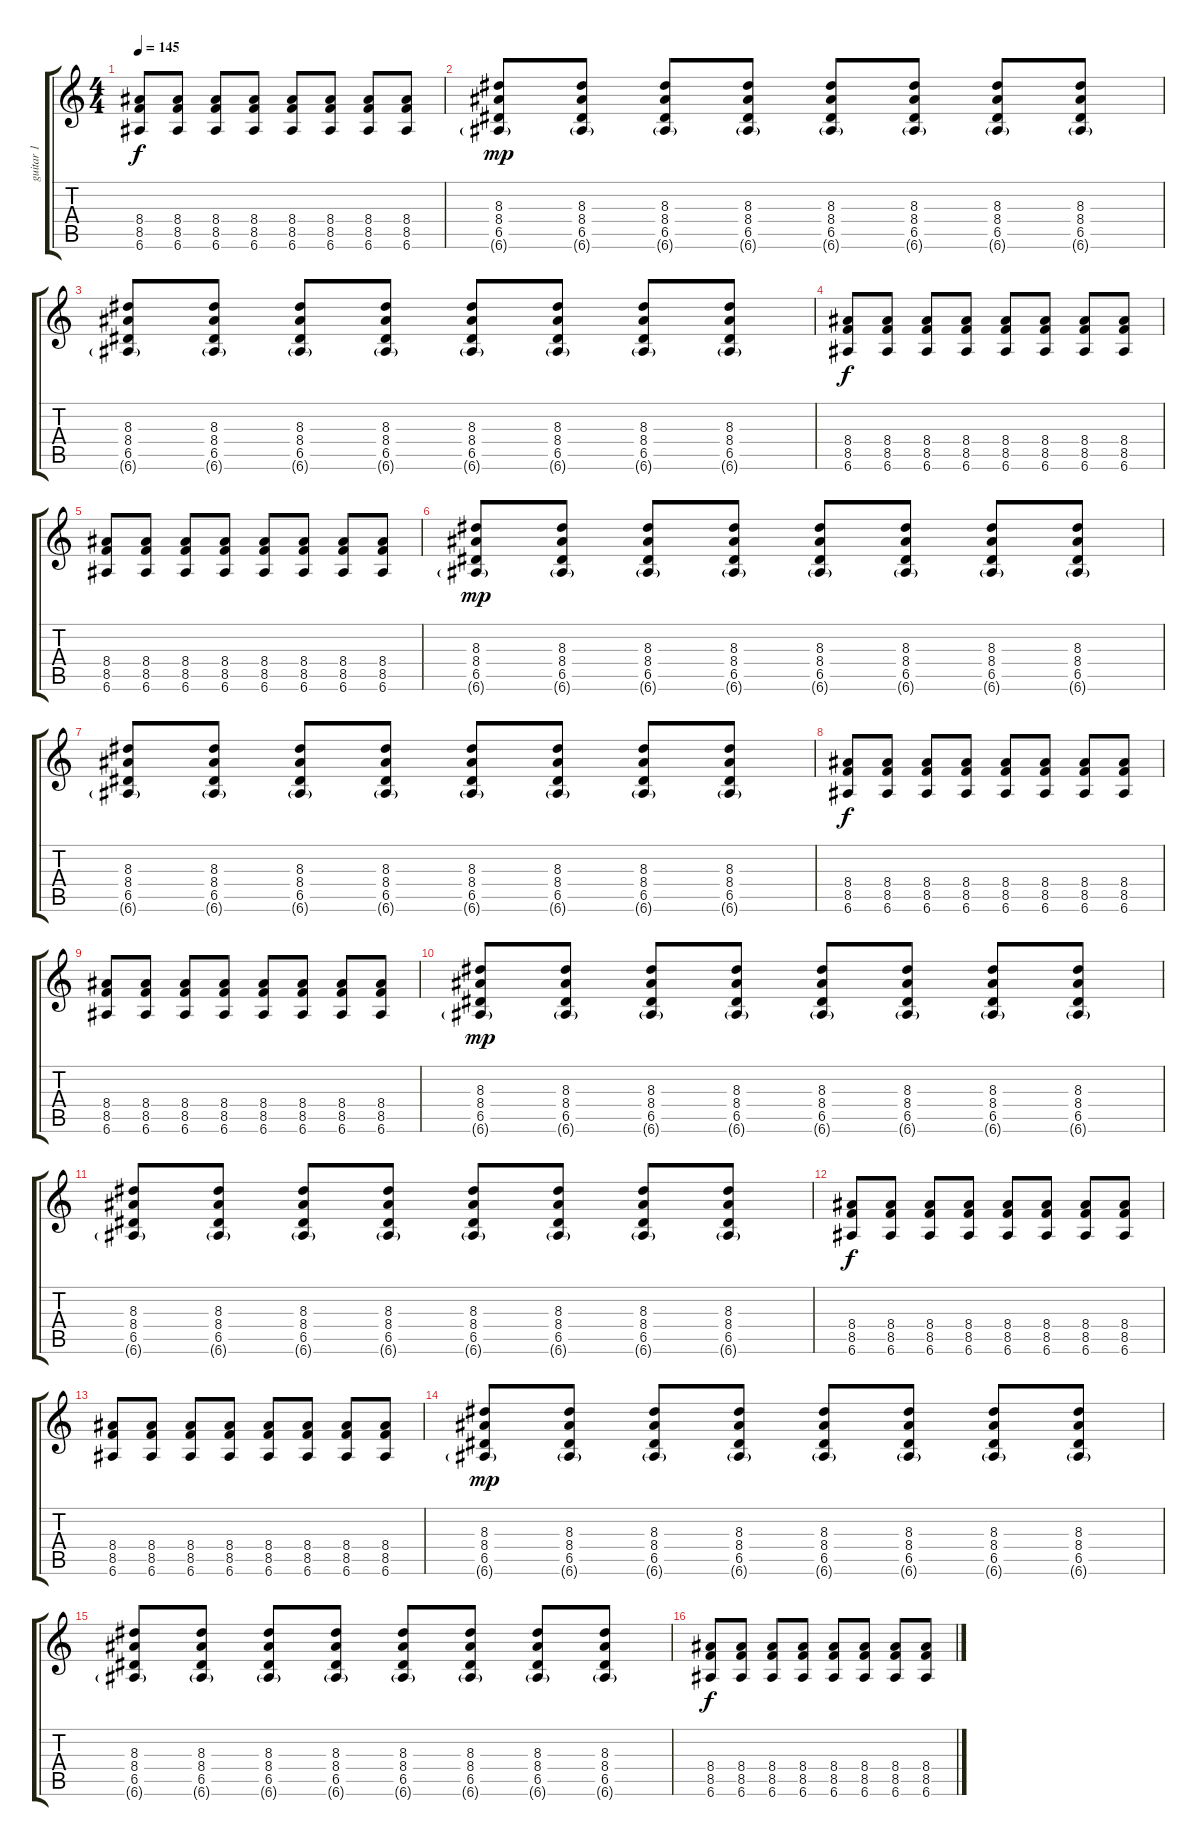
\track ("guitar 1" "guitar 1") {instrument distortionguitar}
\staff {score tabs}
\tuning (E4 B3 G3 D3 A2 E2) {hide}
\ts (4 4)
\tempo 145
\clef g2
\ks c
(8.4 8.5 6.6).8{dy f} (8.4 8.5 6.6).8 (8.4 8.5 6.6).8 (8.4 8.5 6.6).8 (8.4 8.5 6.6).8 (8.4 8.5 6.6).8 (8.4 8.5 6.6).8 (8.4 8.5 6.6).8 |
(8.3 8.4 6.5 6.6{g}).8{dy mp} (8.3 8.4 6.5 6.6{g}).8 (8.3 8.4 6.5 6.6{g}).8 (8.3 8.4 6.5 6.6{g}).8 (8.3 8.4 6.5 6.6{g}).8 (8.3 8.4 6.5 6.6{g}).8 (8.3 8.4 6.5 6.6{g}).8 (8.3 8.4 6.5 6.6{g}).8 |
(8.3 8.4 6.5 6.6{g}).8 (8.3 8.4 6.5 6.6{g}).8 (8.3 8.4 6.5 6.6{g}).8 (8.3 8.4 6.5 6.6{g}).8 (8.3 8.4 6.5 6.6{g}).8 (8.3 8.4 6.5 6.6{g}).8 (8.3 8.4 6.5 6.6{g}).8 (8.3 8.4 6.5 6.6{g}).8 |
(8.4 8.5 6.6).8{dy f} (8.4 8.5 6.6).8 (8.4 8.5 6.6).8 (8.4 8.5 6.6).8 (8.4 8.5 6.6).8 (8.4 8.5 6.6).8 (8.4 8.5 6.6).8 (8.4 8.5 6.6).8 |
(8.4 8.5 6.6).8 (8.4 8.5 6.6).8 (8.4 8.5 6.6).8 (8.4 8.5 6.6).8 (8.4 8.5 6.6).8 (8.4 8.5 6.6).8 (8.4 8.5 6.6).8 (8.4 8.5 6.6).8 |
(8.3 8.4 6.5 6.6{g}).8{dy mp} (8.3 8.4 6.5 6.6{g}).8 (8.3 8.4 6.5 6.6{g}).8 (8.3 8.4 6.5 6.6{g}).8 (8.3 8.4 6.5 6.6{g}).8 (8.3 8.4 6.5 6.6{g}).8 (8.3 8.4 6.5 6.6{g}).8 (8.3 8.4 6.5 6.6{g}).8 |
(8.3 8.4 6.5 6.6{g}).8 (8.3 8.4 6.5 6.6{g}).8 (8.3 8.4 6.5 6.6{g}).8 (8.3 8.4 6.5 6.6{g}).8 (8.3 8.4 6.5 6.6{g}).8 (8.3 8.4 6.5 6.6{g}).8 (8.3 8.4 6.5 6.6{g}).8 (8.3 8.4 6.5 6.6{g}).8 |
(8.4 8.5 6.6).8{dy f} (8.4 8.5 6.6).8 (8.4 8.5 6.6).8 (8.4 8.5 6.6).8 (8.4 8.5 6.6).8 (8.4 8.5 6.6).8 (8.4 8.5 6.6).8 (8.4 8.5 6.6).8 |
(8.4 8.5 6.6).8 (8.4 8.5 6.6).8 (8.4 8.5 6.6).8 (8.4 8.5 6.6).8 (8.4 8.5 6.6).8 (8.4 8.5 6.6).8 (8.4 8.5 6.6).8 (8.4 8.5 6.6).8 |
(8.3 8.4 6.5 6.6{g}).8{dy mp} (8.3 8.4 6.5 6.6{g}).8 (8.3 8.4 6.5 6.6{g}).8 (8.3 8.4 6.5 6.6{g}).8 (8.3 8.4 6.5 6.6{g}).8 (8.3 8.4 6.5 6.6{g}).8 (8.3 8.4 6.5 6.6{g}).8 (8.3 8.4 6.5 6.6{g}).8 |
(8.3 8.4 6.5 6.6{g}).8 (8.3 8.4 6.5 6.6{g}).8 (8.3 8.4 6.5 6.6{g}).8 (8.3 8.4 6.5 6.6{g}).8 (8.3 8.4 6.5 6.6{g}).8 (8.3 8.4 6.5 6.6{g}).8 (8.3 8.4 6.5 6.6{g}).8 (8.3 8.4 6.5 6.6{g}).8 |
(8.4 8.5 6.6).8{dy f} (8.4 8.5 6.6).8 (8.4 8.5 6.6).8 (8.4 8.5 6.6).8 (8.4 8.5 6.6).8 (8.4 8.5 6.6).8 (8.4 8.5 6.6).8 (8.4 8.5 6.6).8 |
(8.4 8.5 6.6).8 (8.4 8.5 6.6).8 (8.4 8.5 6.6).8 (8.4 8.5 6.6).8 (8.4 8.5 6.6).8 (8.4 8.5 6.6).8 (8.4 8.5 6.6).8 (8.4 8.5 6.6).8 |
(8.3 8.4 6.5 6.6{g}).8{dy mp} (8.3 8.4 6.5 6.6{g}).8 (8.3 8.4 6.5 6.6{g}).8 (8.3 8.4 6.5 6.6{g}).8 (8.3 8.4 6.5 6.6{g}).8 (8.3 8.4 6.5 6.6{g}).8 (8.3 8.4 6.5 6.6{g}).8 (8.3 8.4 6.5 6.6{g}).8 |
(8.3 8.4 6.5 6.6{g}).8 (8.3 8.4 6.5 6.6{g}).8 (8.3 8.4 6.5 6.6{g}).8 (8.3 8.4 6.5 6.6{g}).8 (8.3 8.4 6.5 6.6{g}).8 (8.3 8.4 6.5 6.6{g}).8 (8.3 8.4 6.5 6.6{g}).8 (8.3 8.4 6.5 6.6{g}).8 |
(8.4 8.5 6.6).8{dy f} (8.4 8.5 6.6).8 (8.4 8.5 6.6).8 (8.4 8.5 6.6).8 (8.4 8.5 6.6).8 (8.4 8.5 6.6).8 (8.4 8.5 6.6).8 (8.4 8.5 6.6).8
